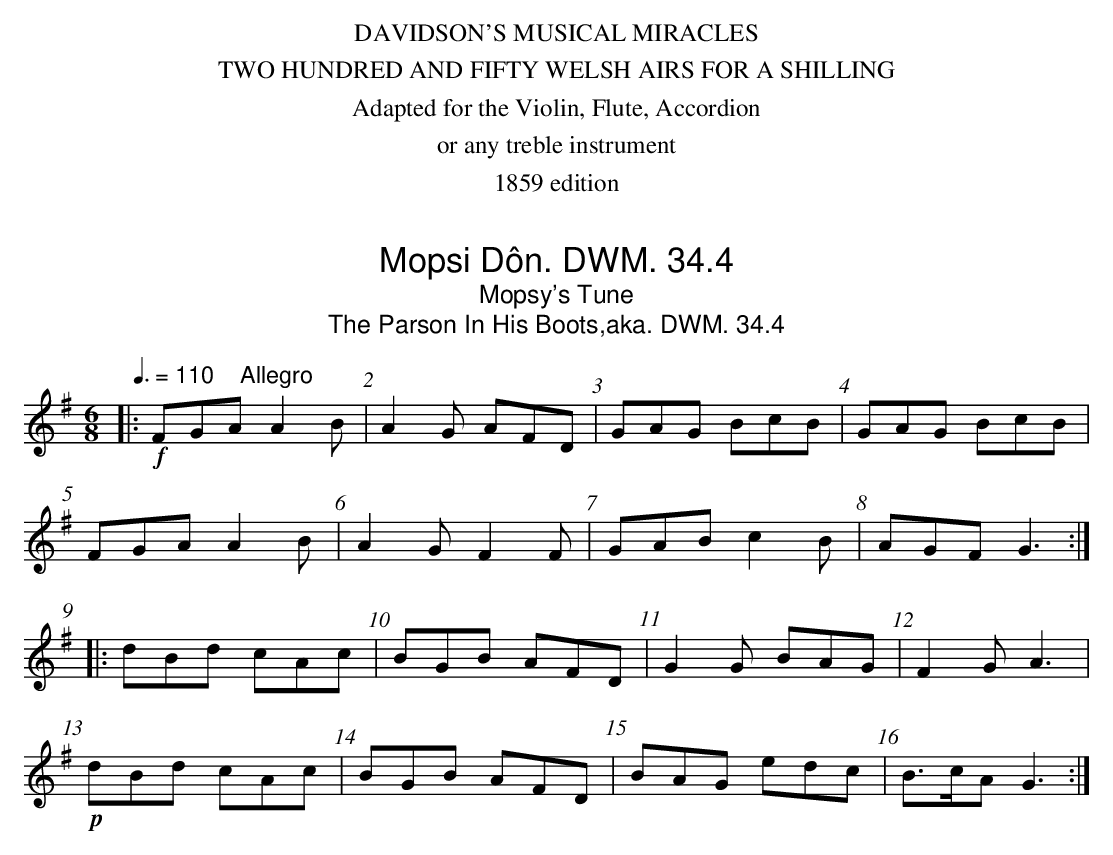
X:1
T:Mopsi D\^on. DWM. 34.4
T:Mopsy's Tune
T:Parson In His Boots,aka. DWM. 34.4, The
M:6/8
L:1/8
Q:3/8=110 "    Allegro"
K:G
|:!f!FGA A2B|A2G AFD|GAG BcB|GAG BcB|
FGA A2B|A2G F2F|GAB c2B|AGF G3:|
|:dBd cAc|BGB AFD|G2G BAG|F2G A3|
!p!dBd cAc|BGB AFD|BAG edc|B>cA G3:|
